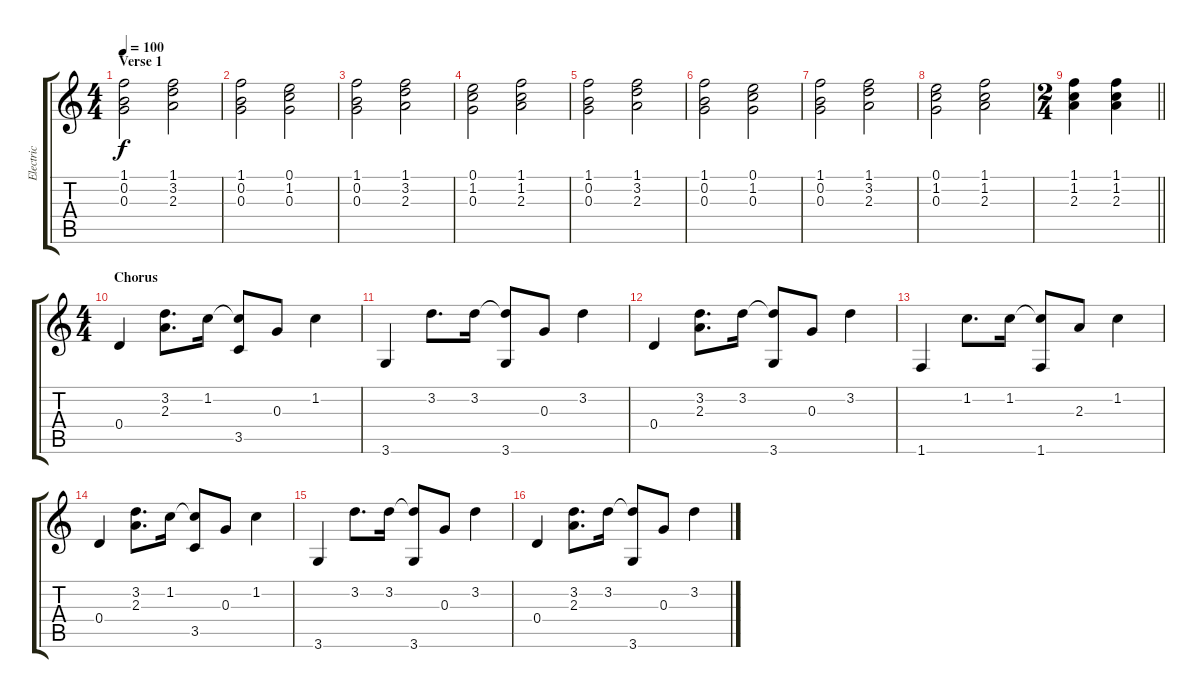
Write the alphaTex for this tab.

\track ("Electric" "Electric") {instrument overdrivenguitar}
\staff {score tabs}
\tuning (E4 B3 G3 D3 A2 E2) {hide}
\ts (4 4)
\section ("" "Verse 1")
\tempo 100
\clef g2
\ks c
(1.1 0.2 0.3).2{dy f} (1.1 3.2 2.3).2 |
(1.1 0.2 0.3).2 (0.1 1.2 0.3).2 |
(1.1 0.2 0.3).2 (1.1 3.2 2.3).2 |
(0.1 1.2 0.3).2 (1.1 1.2 2.3).2 |
(1.1 0.2 0.3).2 (1.1 3.2 2.3).2 |
(1.1 0.2 0.3).2 (0.1 1.2 0.3).2 |
(1.1 0.2 0.3).2 (1.1 3.2 2.3).2 |
(0.1 1.2 0.3).2 (1.1 1.2 2.3).2 |
\ts (2 4)
\barLineRight lightlight
(1.1 1.2 2.3).4 (1.1 1.2 2.3).4 |
\ts (4 4)
\section ("" "Chorus")
0.4.4 (3.2 2.3).8{d} 1.2.16 (1.2{t} 3.5).8 0.3.8 1.2.4 |
3.6.4 3.2.8{d} 3.2.16 (3.2{t} 3.6).8 0.3.8 3.2.4 |
0.4.4 (3.2 2.3).8{d} 3.2.16 (3.2{t} 3.6).8 0.3.8 3.2.4 |
1.6.4 1.2.8{d} 1.2.16 (1.2{t} 1.6).8 2.3.8 1.2.4 |
0.4.4 (3.2 2.3).8{d} 1.2.16 (1.2{t} 3.5).8 0.3.8 1.2.4 |
3.6.4 3.2.8{d} 3.2.16 (3.2{t} 3.6).8 0.3.8 3.2.4 |
0.4.4 (3.2 2.3).8{d} 3.2.16 (3.2{t} 3.6).8 0.3.8 3.2.4
